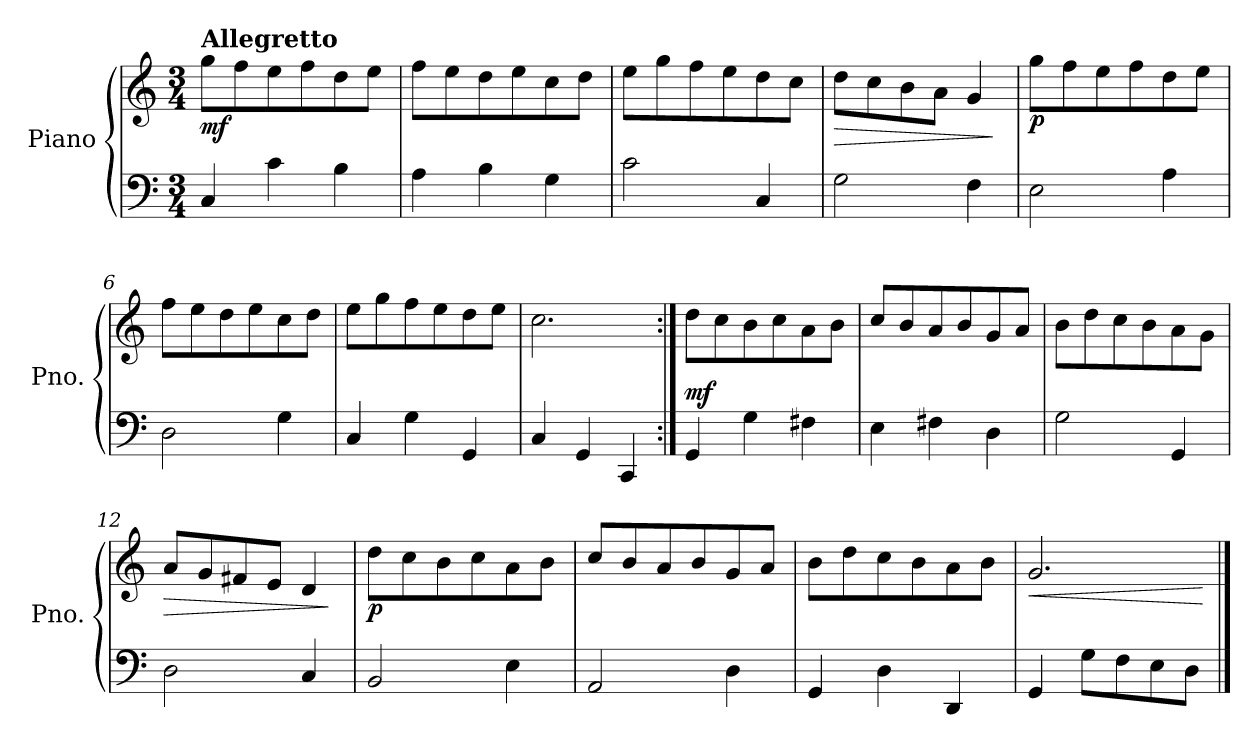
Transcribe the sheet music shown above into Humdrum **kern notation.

**kern	**kern	**dynam
*part1	*part1	*part1
*staff2	*staff1	*staff1/2
*I"Piano	*	*
*I'Pno.	*	*
*clefF4	*clefG2	*
*k[]	*k[]	*
*M3/4	*M3/4	*
=1	=1	=1
!	!LO:TX:a:B:t=Allegretto	!
!	!	!LO:DY:b
4C/	8gg\L	mf
.	8ff\	.
4c\	8ee\	.
.	8ff\	.
4B\	8dd\	.
.	8ee\J	.
=2	=2	=2
4A\	8ff\L	.
.	8ee\	.
4B\	8dd\	.
.	8ee\	.
4G\	8cc\	.
.	8dd\J	.
=3	=3	=3
2c\	8ee\L	.
.	8gg\	.
.	8ff\	.
.	8ee\	.
4C/	8dd\	.
.	8cc\J	.
=4	=4	=4
!	!	!LO:HP:b
2G\	8dd\L	>
.	8cc\	.
.	8b\	.
.	8a\J	.
4F\	4g/	.
.	.	]
!!LO:LB:g=z
=5	=5	=5
!	!	!LO:DY:b
2E\	8gg\L	p
.	8ff\	.
.	8ee\	.
.	8ff\	.
4A\	8dd\	.
.	8ee\J	.
=6	=6	=6
2D\	8ff\L	.
.	8ee\	.
.	8dd\	.
.	8ee\	.
4G\	8cc\	.
.	8dd\J	.
=7	=7	=7
4C/	8ee\L	.
.	8gg\	.
4G\	8ff\	.
.	8ee\	.
4GG/	8dd\	.
.	8ee\J	.
=8	=8	=8
4C/	2.cc\	.
4GG/	.	.
4CC/	.	.
!!LO:LB:g=z
=9:|!	=9:|!	=9:|!
!	!	!LO:DY:a=2
4GG/	8dd\L	mf
.	8cc\	.
4G\	8b\	.
.	8cc\	.
4F#X\	8a\	.
.	8b\J	.
=10	=10	=10
4E\	8cc/L	.
.	8b/	.
4F#X\	8a/	.
.	8b/	.
4D\	8g/	.
.	8a/J	.
=11	=11	=11
2G\	8b\L	.
.	8dd\	.
.	8cc\	.
.	8b\	.
4GG/	8a\	.
.	8g\J	.
=12	=12	=12
!	!	!LO:HP:b
2D\	8a/L	>
.	8g/	.
.	8f#X/	.
.	8e/J	.
4C/	4d/	.
.	.	]
!!LO:LB:g=z
=13	=13	=13
!	!	!LO:DY:b
2BB/	8dd\L	p
.	8cc\	.
.	8b\	.
.	8cc\	.
4E\	8a\	.
.	8b\J	.
=14	=14	=14
2AA/	8cc/L	.
.	8b/	.
.	8a/	.
.	8b/	.
4D\	8g/	.
.	8a/J	.
=15	=15	=15
4GG/	8b\L	.
.	8dd\	.
4D\	8cc\	.
.	8b\	.
4DD/	8a\	.
.	8b\J	.
=16	=16	=16
!	!	!LO:HP:b
4GG/	2.g/	<
8G\L	.	.
8F\	.	.
8E\	.	.
8D\J	.	.
.	.	[
==	==	==
*-	*-	*-
